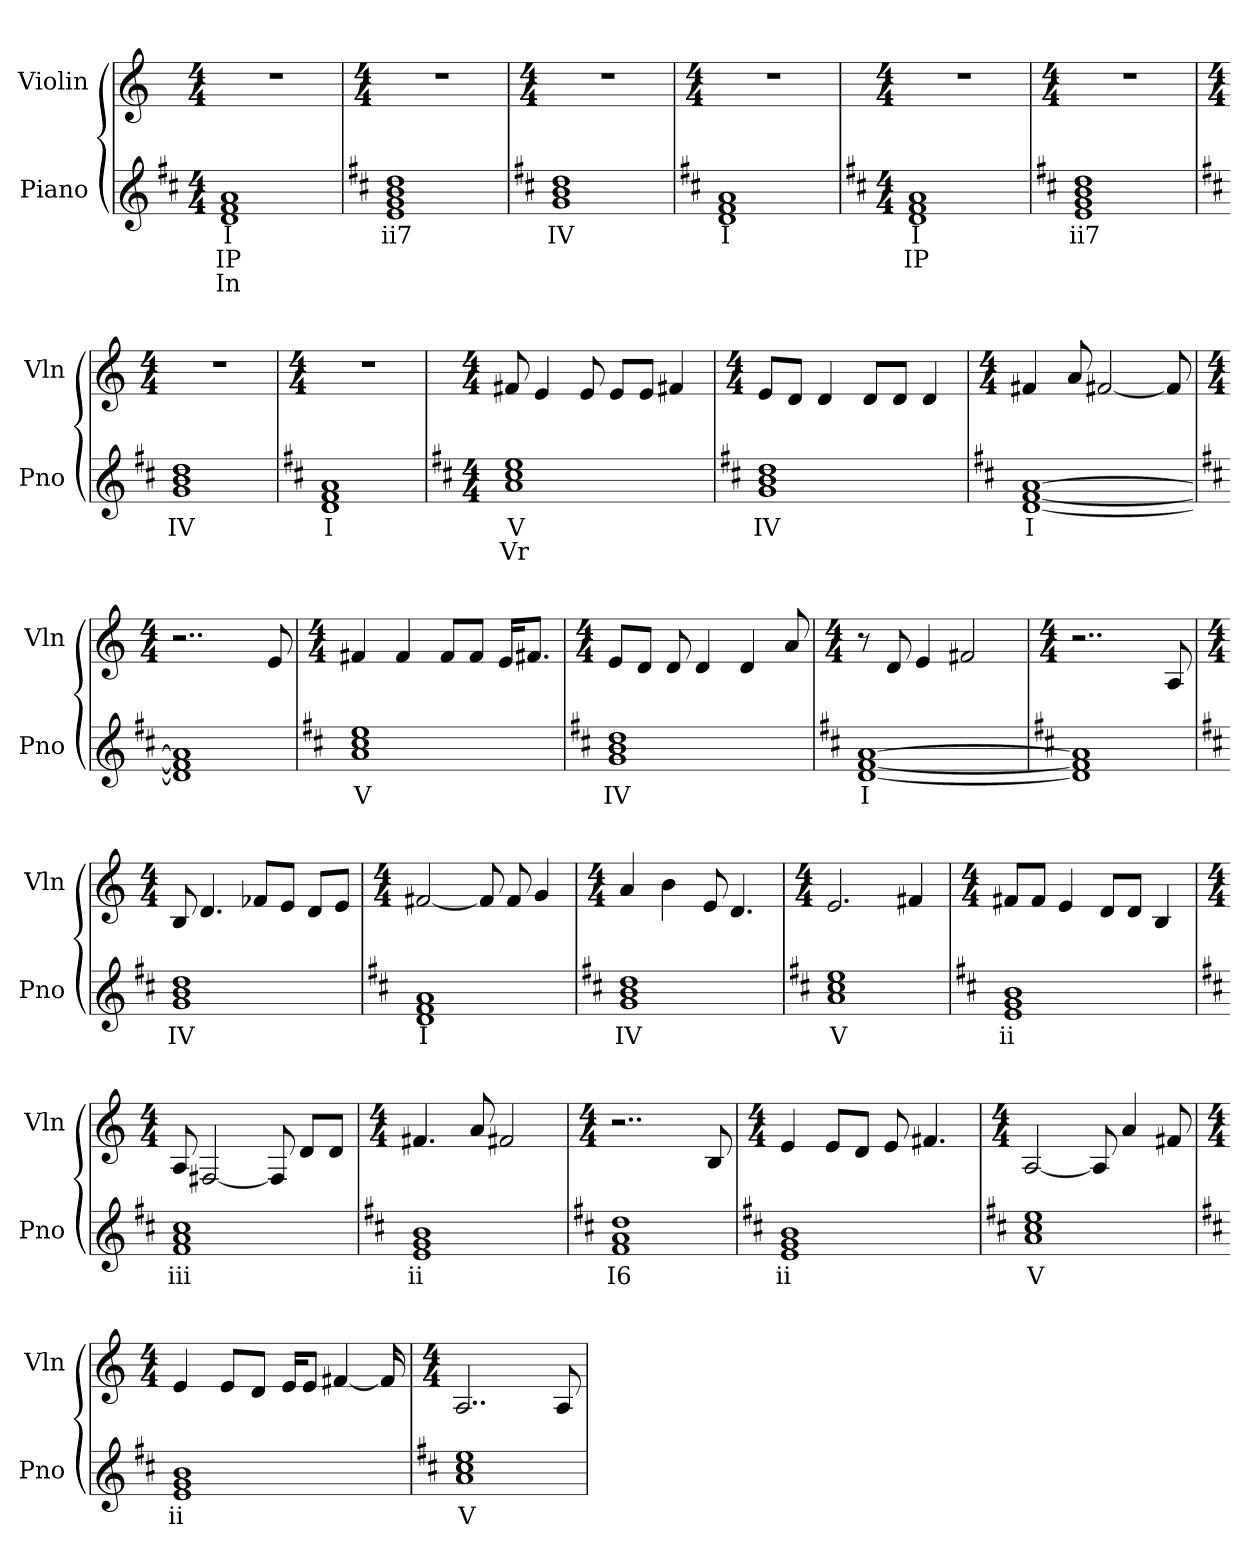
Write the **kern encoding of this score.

**kern	**text	**text	**text	**kern
*part2	*part2	*part2	*part2	*part1
*staff2	*staff2	*staff2	*staff2	*staff1
*I"Piano	*	*	*	*I"Violin
*I'Pno	*	*	*	*I'Vln
*k[f#c#]	*	*	*	*
*D:	*	*	*	*
*M4/4	*	*	*	*M4/4
=	=	=	=	=
1d 1f# 1a	I	IP	In	1r
=	=	=	=	=
*k[f#c#]	*	*	*	*
*D:	*	*	*	*
*	*	*	*	*M4/4
1e 1g 1b 1dd	ii7	.	.	1r
=	=	=	=	=
*k[f#c#]	*	*	*	*
*D:	*	*	*	*
*	*	*	*	*M4/4
1g 1b 1dd	IV	.	.	1r
=	=	=	=	=
*k[f#c#]	*	*	*	*
*D:	*	*	*	*
*	*	*	*	*M4/4
1d 1f# 1a	I	.	.	1r
=	=	=	=	=
*k[f#c#]	*	*	*	*
*D:	*	*	*	*
*M4/4	*	*	*	*M4/4
1d 1f# 1a	I	IP	.	1r
=	=	=	=	=
*k[f#c#]	*	*	*	*
*D:	*	*	*	*
*	*	*	*	*M4/4
1e 1g 1b 1dd	ii7	.	.	1r
=	=	=	=	=
*k[f#c#]	*	*	*	*
*D:	*	*	*	*
*	*	*	*	*M4/4
1g 1b 1dd	IV	.	.	1r
=	=	=	=	=
*k[f#c#]	*	*	*	*
*D:	*	*	*	*
*	*	*	*	*M4/4
1d 1f# 1a	I	.	.	1r
=	=	=	=	=
*k[f#c#]	*	*	*	*
*D:	*	*	*	*
*M4/4	*	*	*	*M4/4
1a 1cc# 1ee	V	Vr	.	8f#X
.	.	.	.	4e
.	.	.	.	8e
.	.	.	.	8eL
.	.	.	.	8eJ
.	.	.	.	4f#X
=	=	=	=	=
*k[f#c#]	*	*	*	*
*D:	*	*	*	*
*	*	*	*	*M4/4
1g 1b 1dd	IV	.	.	8eL
.	.	.	.	8dJ
.	.	.	.	4d
.	.	.	.	8dL
.	.	.	.	8dJ
.	.	.	.	4d
=	=	=	=	=
*k[f#c#]	*	*	*	*
*D:	*	*	*	*
*	*	*	*	*M4/4
[1d [1f# [1a	I	.	.	4f#X
.	.	.	.	8a
.	.	.	.	[2f#X
.	.	.	.	8f#]
=	=	=	=	=
*k[f#c#]	*	*	*	*
*D:	*	*	*	*
*	*	*	*	*M4/4
1d] 1f#] 1a]	.	.	.	2..r
.	.	.	.	8e
=	=	=	=	=
*k[f#c#]	*	*	*	*
*D:	*	*	*	*
*	*	*	*	*M4/4
1a 1cc# 1ee	V	.	.	4f#X
.	.	.	.	4f#
.	.	.	.	8f#L
.	.	.	.	8f#J
.	.	.	.	16eKL
.	.	.	.	8.f#XJ
=	=	=	=	=
*k[f#c#]	*	*	*	*
*D:	*	*	*	*
*	*	*	*	*M4/4
1g 1b 1dd	IV	.	.	8eL
.	.	.	.	8dJ
.	.	.	.	8d
.	.	.	.	4d
.	.	.	.	4d
.	.	.	.	8a
=	=	=	=	=
*k[f#c#]	*	*	*	*
*D:	*	*	*	*
*	*	*	*	*M4/4
[1d [1f# [1a	I	.	.	8r
.	.	.	.	8d
.	.	.	.	4e
.	.	.	.	2f#X
=	=	=	=	=
*k[f#c#]	*	*	*	*
*D:	*	*	*	*
*	*	*	*	*M4/4
1d] 1f#] 1a]	.	.	.	2..r
.	.	.	.	8A
=	=	=	=	=
*k[f#c#]	*	*	*	*
*D:	*	*	*	*
*	*	*	*	*M4/4
1g 1b 1dd	IV	.	.	8B
.	.	.	.	4.d
.	.	.	.	8f-XL
.	.	.	.	8eJ
.	.	.	.	8dL
.	.	.	.	8eJ
=	=	=	=	=
*k[f#c#]	*	*	*	*
*D:	*	*	*	*
*	*	*	*	*M4/4
1d 1f# 1a	I	.	.	[2f#X
.	.	.	.	8f#]
.	.	.	.	8f#
.	.	.	.	4g
=	=	=	=	=
*k[f#c#]	*	*	*	*
*D:	*	*	*	*
*	*	*	*	*M4/4
1g 1b 1dd	IV	.	.	4a
.	.	.	.	4b
.	.	.	.	8e
.	.	.	.	4.d
=	=	=	=	=
*k[f#c#]	*	*	*	*
*D:	*	*	*	*
*	*	*	*	*M4/4
1a 1cc# 1ee	V	.	.	2.e
.	.	.	.	4f#X
=	=	=	=	=
*k[f#c#]	*	*	*	*
*D:	*	*	*	*
*	*	*	*	*M4/4
1e 1g 1b	ii	.	.	8f#XL
.	.	.	.	8f#J
.	.	.	.	4e
.	.	.	.	8dL
.	.	.	.	8dJ
.	.	.	.	4B
=	=	=	=	=
*k[f#c#]	*	*	*	*
*D:	*	*	*	*
*	*	*	*	*M4/4
1f# 1a 1cc#	iii	.	.	8A
.	.	.	.	[2F#X
.	.	.	.	8F#]
.	.	.	.	8dL
.	.	.	.	8dJ
=	=	=	=	=
*k[f#c#]	*	*	*	*
*D:	*	*	*	*
*	*	*	*	*M4/4
1e 1g 1b	ii	.	.	4.f#X
.	.	.	.	8a
.	.	.	.	2f#X
=	=	=	=	=
*k[f#c#]	*	*	*	*
*D:	*	*	*	*
*	*	*	*	*M4/4
1f# 1a 1dd	I6	.	.	2..r
.	.	.	.	8B
=	=	=	=	=
*k[f#c#]	*	*	*	*
*D:	*	*	*	*
*	*	*	*	*M4/4
1e 1g 1b	ii	.	.	4e
.	.	.	.	8eL
.	.	.	.	8dJ
.	.	.	.	8e
.	.	.	.	4.f#X
=	=	=	=	=
*k[f#c#]	*	*	*	*
*D:	*	*	*	*
*	*	*	*	*M4/4
1a 1cc# 1ee	V	.	.	[2A
.	.	.	.	8A]
.	.	.	.	4a
.	.	.	.	8f#X
=	=	=	=	=
*k[f#c#]	*	*	*	*
*D:	*	*	*	*
*	*	*	*	*M4/4
1e 1g 1b	ii	.	.	4e
.	.	.	.	8eL
.	.	.	.	8dJ
.	.	.	.	16eKL
.	.	.	.	8eJ
.	.	.	.	[4f#X
.	.	.	.	16f#]
=	=	=	=	=
*k[f#c#]	*	*	*	*
*D:	*	*	*	*
*	*	*	*	*M4/4
1a 1cc# 1ee	V	.	.	2..A
.	.	.	.	8A
=	=	=	=	=
*-	*-	*-	*-	*-
